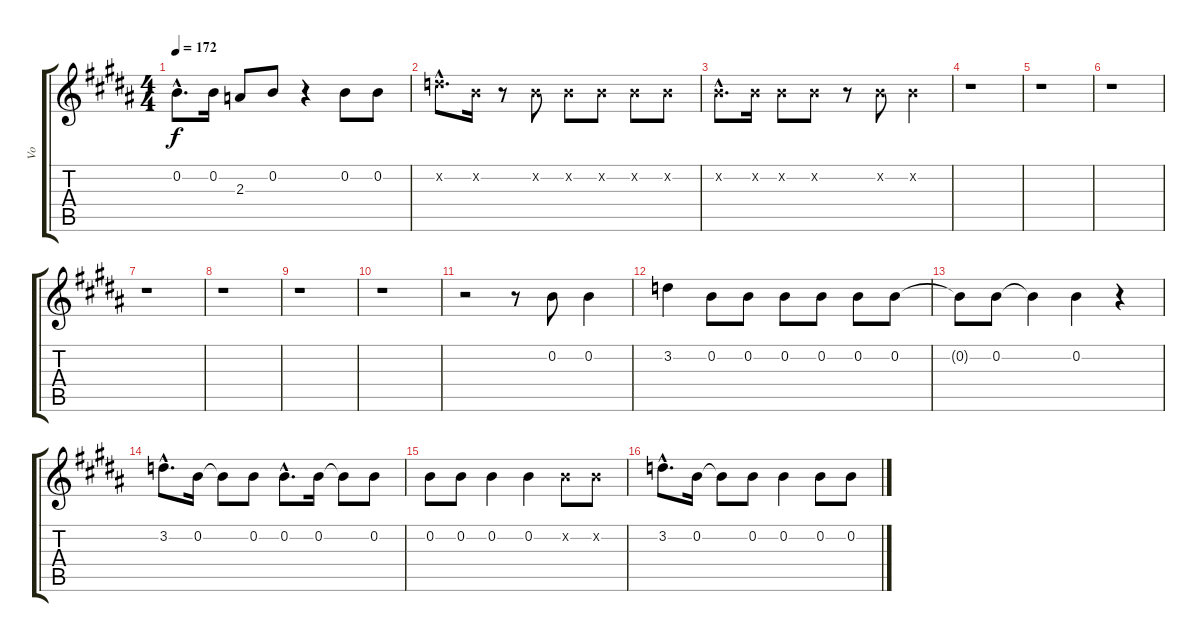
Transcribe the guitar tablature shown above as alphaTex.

\track ("Vo" "Vo") {instrument distortionguitar}
\staff {score tabs}
\tuning (E4 B3 G3 D3 A2 E2) {hide}
\ts (4 4)
\tempo 172
\clef g2
\ks b
0.2{hac}.8{d dy f} 0.2.16 2.3.8 0.2.8 r.4 0.2.8 0.2.8 |
3.2{hac x}.8{d} 0.2{x}.16 r.8 0.2{x}.8 0.2{x}.8 0.2{x}.8 0.2{x}.8 0.2{x}.8 |
0.2{hac x}.8{d} 0.2{x}.16 0.2{x}.8 0.2{x}.8 r.8 0.2{x}.8 0.2{x}.4 |
r.1 |
r.1 |
r.1 |
r.1 |
r.1 |
r.1 |
r.1 |
r.2 r.8 0.2.8 0.2.4 |
3.2.4 0.2.8 0.2.8 0.2.8 0.2.8 0.2.8 0.2.8 |
0.2{t}.8 0.2.8 0.2{t}.4 0.2.4 r.4 |
3.2{hac}.8{d} 0.2.16 0.2{t}.8 0.2.8 0.2{hac}.8{d} 0.2.16 0.2{t}.8 0.2.8 |
0.2.8 0.2.8 0.2.4 0.2.4 0.2{x}.8 0.2{x}.8 |
3.2{hac}.8{d} 0.2.16 0.2{t}.8 0.2.8 0.2.4 0.2.8 0.2.8
